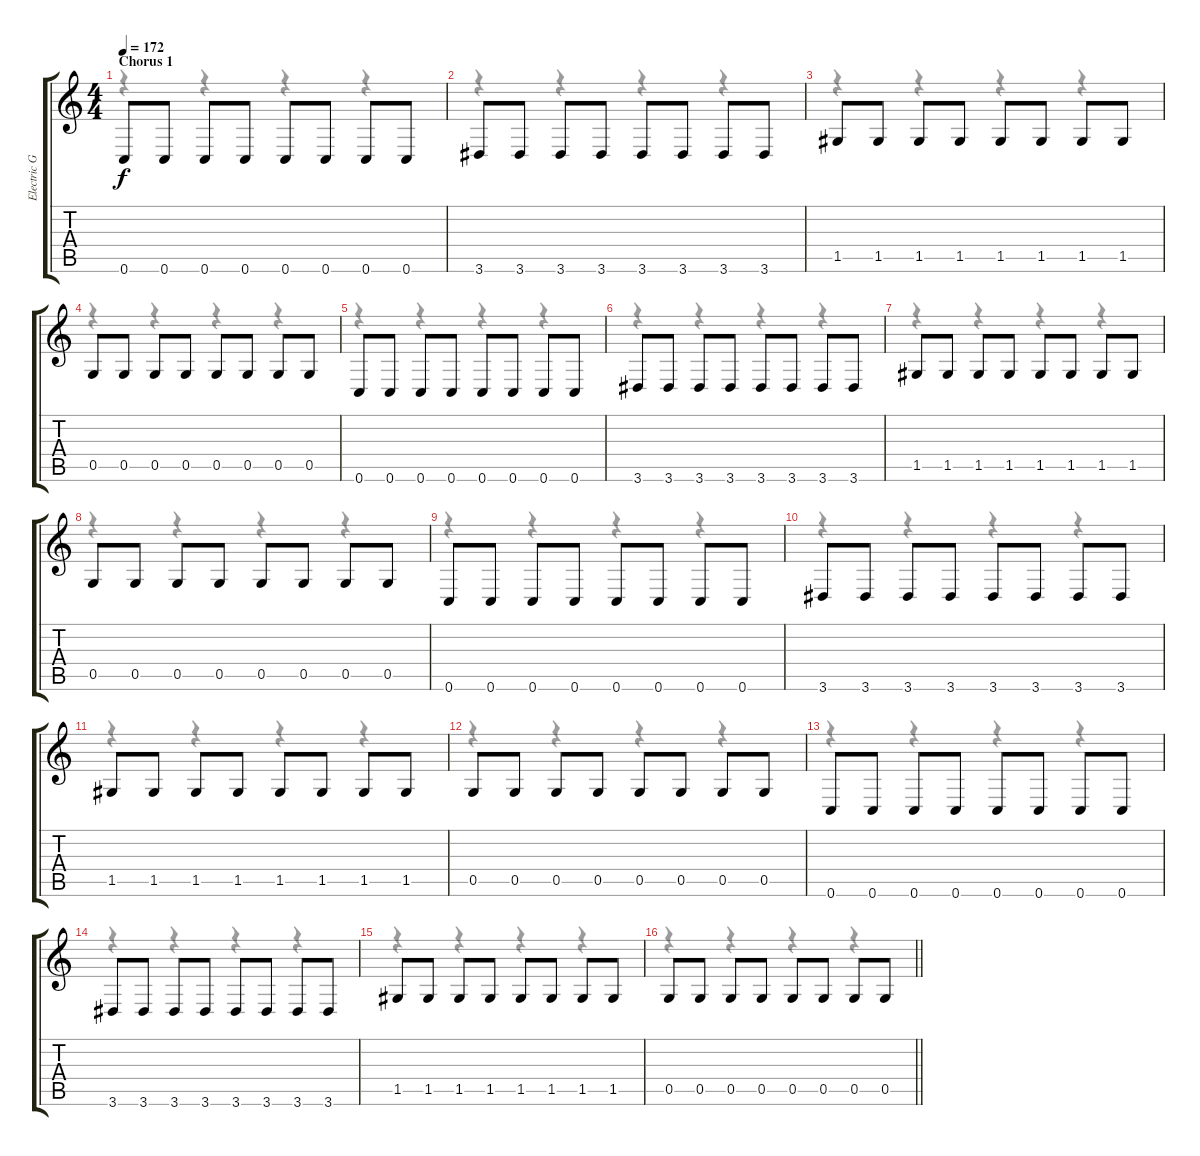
\track ("Electric Guitar I" "Electric G") {instrument electricguitarclean}
\staff {score tabs}
\tuning (D4 A3 F3 C3 G2 C2) {hide}
\voice
\ts (4 4)
\section ("" "Chorus 1")
\tempo 172
\clef g2
\ks c
0.6.8{dy f} 0.6.8 0.6.8 0.6.8 0.6.8 0.6.8 0.6.8 0.6.8 |
3.6.8 3.6.8 3.6.8 3.6.8 3.6.8 3.6.8 3.6.8 3.6.8 |
1.5.8 1.5.8 1.5.8 1.5.8 1.5.8 1.5.8 1.5.8 1.5.8 |
0.5.8 0.5.8 0.5.8 0.5.8 0.5.8 0.5.8 0.5.8 0.5.8 |
0.6.8 0.6.8 0.6.8 0.6.8 0.6.8 0.6.8 0.6.8 0.6.8 |
3.6.8 3.6.8 3.6.8 3.6.8 3.6.8 3.6.8 3.6.8 3.6.8 |
1.5.8 1.5.8 1.5.8 1.5.8 1.5.8 1.5.8 1.5.8 1.5.8 |
0.5.8 0.5.8 0.5.8 0.5.8 0.5.8 0.5.8 0.5.8 0.5.8 |
0.6.8 0.6.8 0.6.8 0.6.8 0.6.8 0.6.8 0.6.8 0.6.8 |
3.6.8 3.6.8 3.6.8 3.6.8 3.6.8 3.6.8 3.6.8 3.6.8 |
1.5.8 1.5.8 1.5.8 1.5.8 1.5.8 1.5.8 1.5.8 1.5.8 |
0.5.8 0.5.8 0.5.8 0.5.8 0.5.8 0.5.8 0.5.8 0.5.8 |
0.6.8 0.6.8 0.6.8 0.6.8 0.6.8 0.6.8 0.6.8 0.6.8 |
3.6.8 3.6.8 3.6.8 3.6.8 3.6.8 3.6.8 3.6.8 3.6.8 |
1.5.8 1.5.8 1.5.8 1.5.8 1.5.8 1.5.8 1.5.8 1.5.8 |
\barLineRight lightlight
0.5.8 0.5.8 0.5.8 0.5.8 0.5.8 0.5.8 0.5.8 0.5.8
\voice
\clef g2
\ottava regular
\simile none
\ks c
r.4{dy f} r.4 r.4 r.4 |
r.4 r.4 r.4 r.4 |
r.4 r.4 r.4 r.4 |
r.4 r.4 r.4 r.4 |
r.4 r.4 r.4 r.4 |
r.4 r.4 r.4 r.4 |
r.4 r.4 r.4 r.4 |
r.4 r.4 r.4 r.4 |
r.4 r.4 r.4 r.4 |
r.4 r.4 r.4 r.4 |
r.4 r.4 r.4 r.4 |
r.4 r.4 r.4 r.4 |
r.4 r.4 r.4 r.4 |
r.4 r.4 r.4 r.4 |
r.4 r.4 r.4 r.4 |
\barLineRight lightlight
r.4 r.4 r.4 r.4
